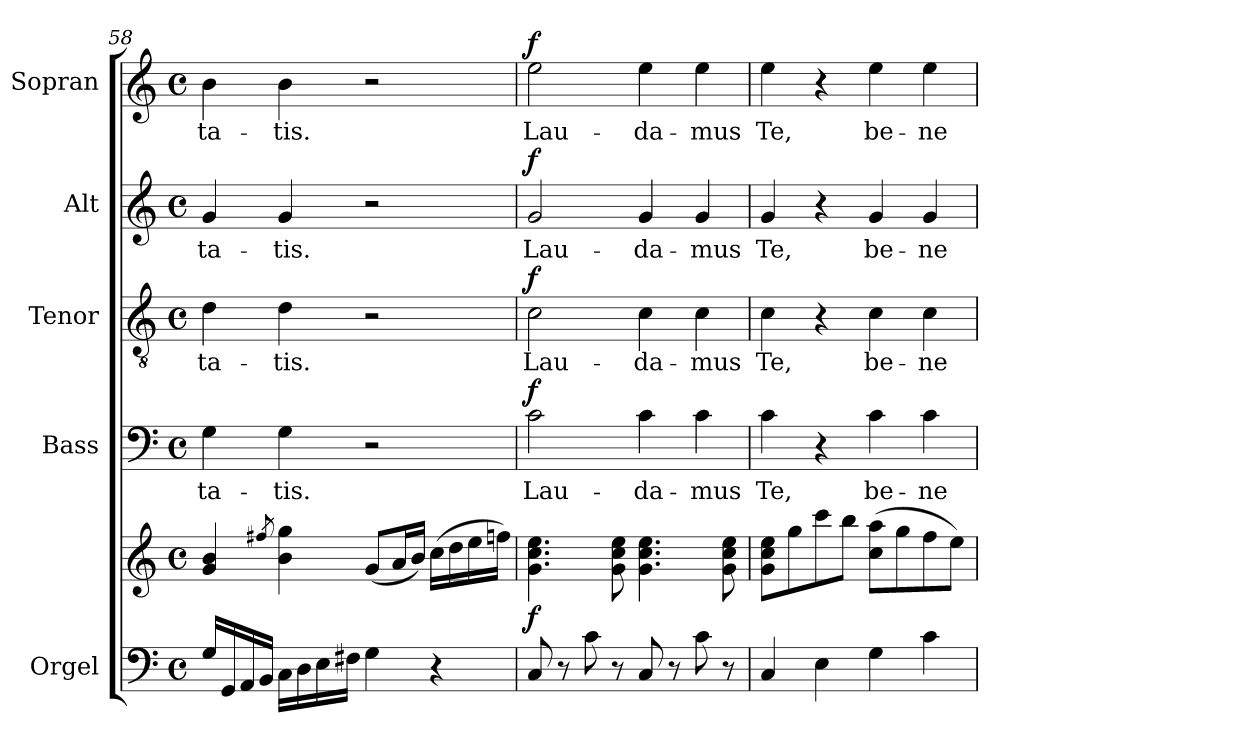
**kern	**kern	**dynam	**kern	**text	**dynam	**kern	**text	**dynam	**kern	**text	**dynam	**kern	**text	**dynam
*part5	*part5	*part5	*part4	*part4	*part4	*part3	*part3	*part3	*part2	*part2	*part2	*part1	*part1	*part1
*staff6	*staff5	*staff5/6	*staff4	*staff4	*staff4	*staff3	*staff3	*staff3	*staff2	*staff2	*staff2	*staff1	*staff1	*staff1
*I"Orgel	*	*	*I"Bass	*	*	*I"Tenor	*	*	*I"Alt	*	*	*I"Sopran	*	*
*I'Org.	*	*	*I'B.	*	*	*I'T.	*	*	*I'A.	*	*	*I'S.	*	*
*clefF4	*clefG2	*	*clefF4	*	*	*clefGv2	*	*	*clefG2	*	*	*clefG2	*	*
*k[]	*k[]	*	*k[]	*	*	*k[]	*	*	*k[]	*	*	*k[]	*	*
*C:	*C:	*	*C:	*	*	*C:	*	*	*C:	*	*	*C:	*	*
*M4/4	*M4/4	*	*M4/4	*	*	*M4/4	*	*	*M4/4	*	*	*M4/4	*	*
*met(c)	*met(c)	*	*met(c)	*	*	*met(c)	*	*	*met(c)	*	*	*met(c)	*	*
=58	=58	=58	=58	=58	=58	=58	=58	=58	=58	=58	=58	=58	=58	=58
!	!	!	!	!LO:LY:b	!	!	!LO:LY:b	!	!	!LO:LY:b	!	!	!LO:LY:b	!
16G/LL	4g/ 4b/	.	4G\	-ta-	.	4d\	-ta-	.	4g/	-ta-	.	4b\	-ta-	.
16GG/	.	.	.	.	.	.	.	.	.	.	.	.	.	.
16AA/	.	.	.	.	.	.	.	.	.	.	.	.	.	.
16BB/JJ	.	.	.	.	.	.	.	.	.	.	.	.	.	.
.	8qff#X/	.	.	.	.	.	.	.	.	.	.	.	.	.
!	!	!	!	!LO:LY:b	!	!	!LO:LY:b	!	!	!LO:LY:b	!	!	!LO:LY:b	!
16C\LL	4b\ 4gg\	.	4G\	-tis.	.	4d\	-tis.	.	4g/	-tis.	.	4b\	-tis.	.
16D\	.	.	.	.	.	.	.	.	.	.	.	.	.	.
16E\	.	.	.	.	.	.	.	.	.	.	.	.	.	.
16F#X\JJ	.	.	.	.	.	.	.	.	.	.	.	.	.	.
4G\	(<8g/L	.	2r	.	.	2r	.	.	2r	.	.	2r	.	.
.	16a/L	.	.	.	.	.	.	.	.	.	.	.	.	.
.	16b/JJ)	.	.	.	.	.	.	.	.	.	.	.	.	.
4r	(>16cc\LL	.	.	.	.	.	.	.	.	.	.	.	.	.
.	16dd\	.	.	.	.	.	.	.	.	.	.	.	.	.
.	16ee\	.	.	.	.	.	.	.	.	.	.	.	.	.
.	16ffn\JJ)	.	.	.	.	.	.	.	.	.	.	.	.	.
=59	=59	=59	=59	=59	=59	=59	=59	=59	=59	=59	=59	=59	=59	=59
!	!	!LO:DY:b	!	!LO:LY:b	!LO:DY:a	!	!LO:LY:b	!LO:DY:a	!	!LO:LY:b	!LO:DY:a	!	!LO:LY:b	!LO:DY:a
8C/	4.g\ 4.cc\ 4.ee\	f	2c\	Lau-	f	2c\	Lau-	f	2g/	Lau-	f	2ee\	Lau-	f
8r	.	.	.	.	.	.	.	.	.	.	.	.	.	.
8c\	.	.	.	.	.	.	.	.	.	.	.	.	.	.
8r	8g\ 8cc\ 8ee\	.	.	.	.	.	.	.	.	.	.	.	.	.
!	!	!	!	!LO:LY:b	!	!	!LO:LY:b	!	!	!LO:LY:b	!	!	!LO:LY:b	!
8C/	4.g\ 4.cc\ 4.ee\	.	4c\	-da-	.	4c\	-da-	.	4g/	-da-	.	4ee\	-da-	.
8r	.	.	.	.	.	.	.	.	.	.	.	.	.	.
!	!	!	!	!LO:LY:b	!	!	!LO:LY:b	!	!	!LO:LY:b	!	!	!LO:LY:b	!
8c\	.	.	4c\	-mus	.	4c\	-mus	.	4g/	-mus	.	4ee\	-mus	.
8r	8g\ 8cc\ 8ee\	.	.	.	.	.	.	.	.	.	.	.	.	.
=60	=60	=60	=60	=60	=60	=60	=60	=60	=60	=60	=60	=60	=60	=60
!	!	!	!	!LO:LY:b	!	!	!LO:LY:b	!	!	!LO:LY:b	!	!	!LO:LY:b	!
4C/	8g\ 8cc\ 8ee\L	.	4c\	Te,	.	4c\	Te,	.	4g/	Te,	.	4ee\	Te,	.
.	8gg\	.	.	.	.	.	.	.	.	.	.	.	.	.
4E\	8ccc\	.	4r	.	.	4r	.	.	4r	.	.	4r	.	.
.	8bb\J	.	.	.	.	.	.	.	.	.	.	.	.	.
!	!	!	!	!LO:LY:b	!	!	!LO:LY:b	!	!	!LO:LY:b	!	!	!LO:LY:b	!
4G\	(>8cc\ 8aa\L	.	4c\	be-	.	4c\	be-	.	4g/	be-	.	4ee\	be-	.
.	8gg\	.	.	.	.	.	.	.	.	.	.	.	.	.
!	!	!	!	!LO:LY:b	!	!	!LO:LY:b	!	!	!LO:LY:b	!	!	!LO:LY:b	!
4c\	8ff\	.	4c\	-ne-	.	4c\	-ne-	.	4g/	-ne-	.	4ee\	-ne-	.
.	8ee\J)	.	.	.	.	.	.	.	.	.	.	.	.	.
=	=	=	=	=	=	=	=	=	=	=	=	=	=	=
*-	*-	*-	*-	*-	*-	*-	*-	*-	*-	*-	*-	*-	*-	*-
